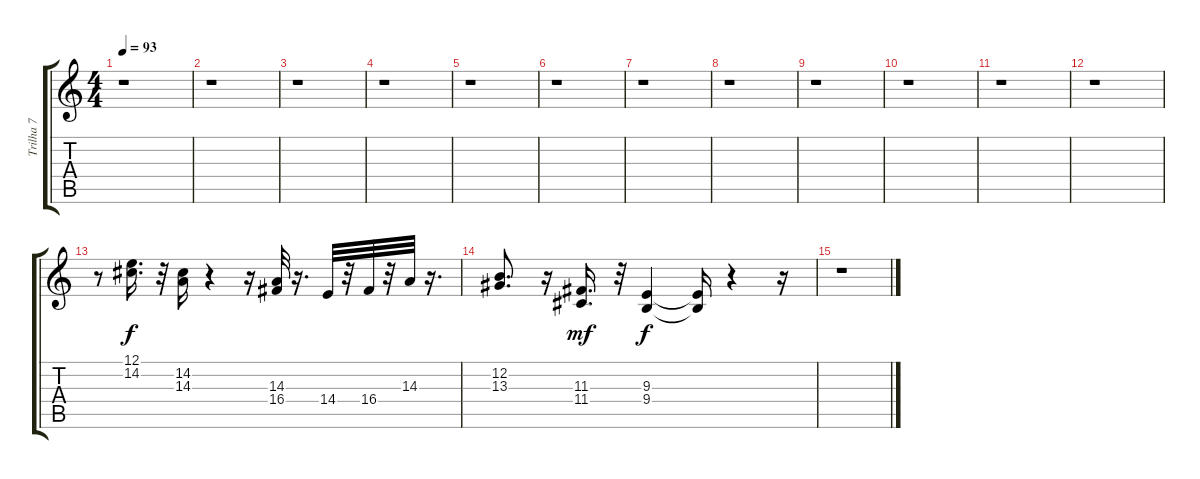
\track ("Trilha 7" "Trilha 7") {instrument kalimba}
\staff {score tabs}
\tuning (E4 B3 G3 D3 A2 E2) {hide}
\ts (4 4)
\tempo 93
\clef g2
\ks c
r.1{dy f} |
r.1 |
r.1 |
r.1 |
r.1 |
r.1 |
r.1 |
r.1 |
r.1 |
r.1 |
r.1 |
r.1 |
r.8 (12.1 14.2).16{d} r.32 (14.2 14.3).16 r.4 r.16 (14.3 16.4).32 r.16{d} 14.4.32 r.32 16.4.32 r.32 14.3.32 r.16{d} |
(12.2 13.3).8{d} r.16 (11.3 11.4).16{d dy mf} r.32 (9.3 9.4).4{dy f} (9.3{t} 9.4{t}).16 r.4 r.16 |
r.1
